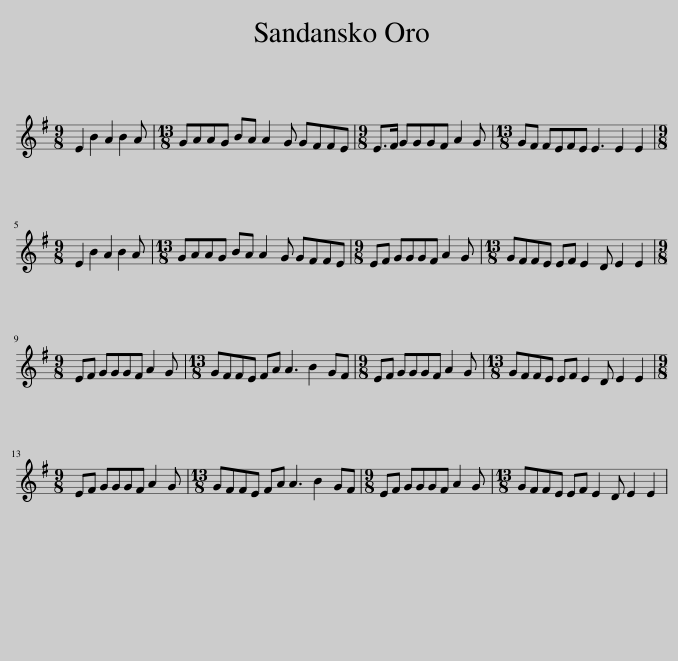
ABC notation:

X:1
L:1/8
M:9/8
I:linebreak $
K:Emin
V:1 treble
V:1
 E2 B2 A2 B2 A |[M:13/8] GAAG BA A2 G GFFE |[M:9/8] E>F GGGF A2 G |[M:13/8] GF FEFE E3 E2 E2 |$[M:9/8] E2 B2 A2 B2 A | %5
[M:13/8] GAAG BA A2 G GFFE |[M:9/8] EF GGGF A2 G |[M:13/8] GFFE EF E2 D E2 E2 |$[M:9/8] EF GGGF A2 G |[M:13/8] GFFE FA A3 B2 GF | %10
[M:9/8] EF GGGF A2 G |[M:13/8] GFFE EF E2 D E2 E2 |$[M:9/8] EF GGGF A2 G |[M:13/8] GFFE FA A3 B2 GF |[M:9/8] EF GGGF A2 G | %15
[M:13/8] GFFE EF E2 D E2 E2 | %16
